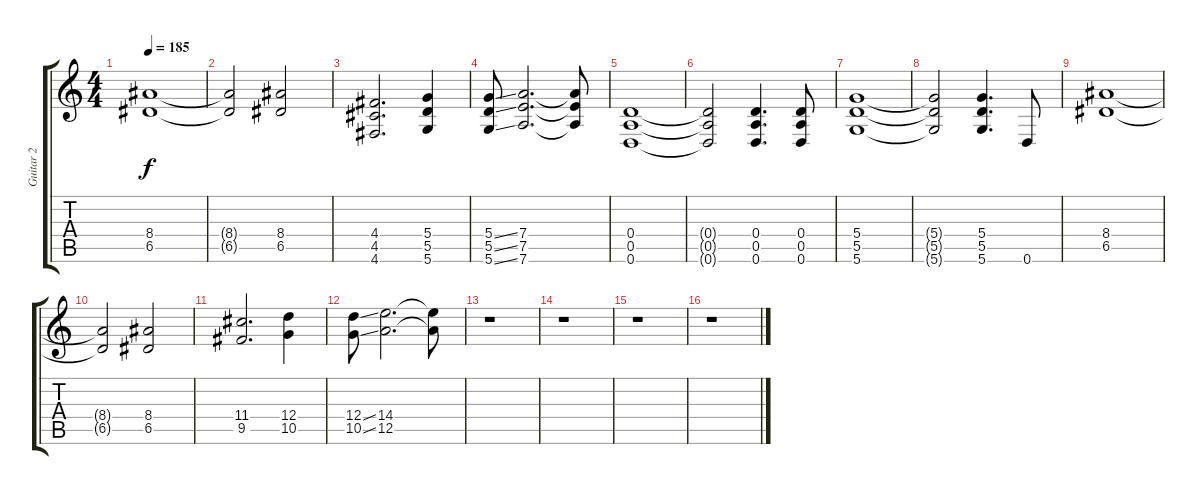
\track ("Guitar 2" "Guitar 2") {instrument overdrivenguitar}
\staff {score tabs}
\tuning (E4 B3 G3 D3 A2 D2) {hide}
\ts (4 4)
\tempo 185
\clef g2
\ks c
(8.4 6.5).1{dy f} |
(8.4{t} 6.5{t}).2 (8.4 6.5).2 |
(4.4 4.5 4.6).2{d} (5.4 5.5 5.6).4 |
(5.4{ss} 5.5{ss} 5.6{ss}).8 (7.4 7.5 7.6).2{d} (7.4{t} 7.5{t} 7.6{t}).8 |
(0.4 0.5 0.6).1 |
(0.4{t} 0.5{t} 0.6{t}).2 (0.4 0.5 0.6).4{d} (0.4 0.5 0.6).8 |
(5.4 5.5 5.6).1 |
(5.4{t} 5.5{t} 5.6{t}).2 (5.4 5.5 5.6).4{d} 0.6.8 |
(8.4 6.5).1 |
(8.4{t} 6.5{t}).2 (8.4 6.5).2 |
(11.4 9.5).2{d} (12.4 10.5).4 |
(12.4{ss} 10.5{ss}).8 (14.4 12.5).2{d} (14.4{t} 12.5{t}).8 |
r.1 |
r.1 |
r.1 |
r.1
